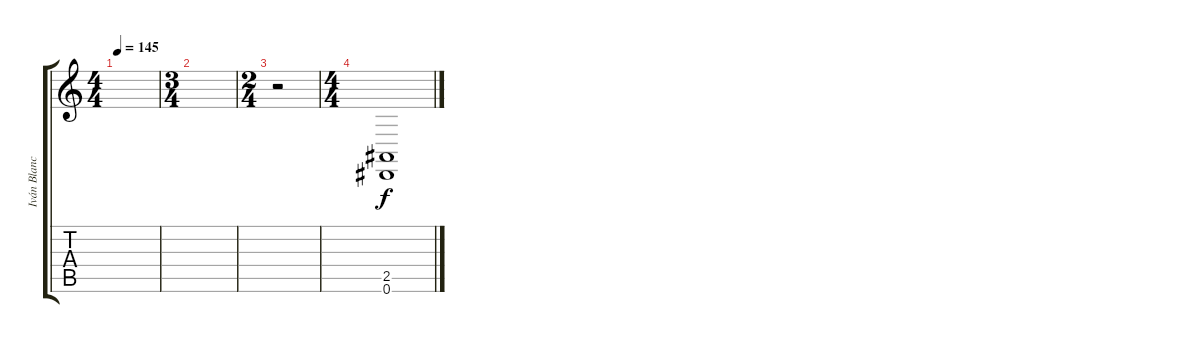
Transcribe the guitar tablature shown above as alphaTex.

\track ("Iván Blanco" "Iván Blanc") {instrument lead6voice}
\staff {score tabs}
\tuning (Eb4 Bb3 Gb3 Db3 Ab2 Eb2) {hide}
\ts (4 4)
\tempo 145
\clef g2
\ks c
|
\ts (3 4)
|
\ts (2 4)
r.2 |
\ts (4 4)
(2.5 0.6).1
